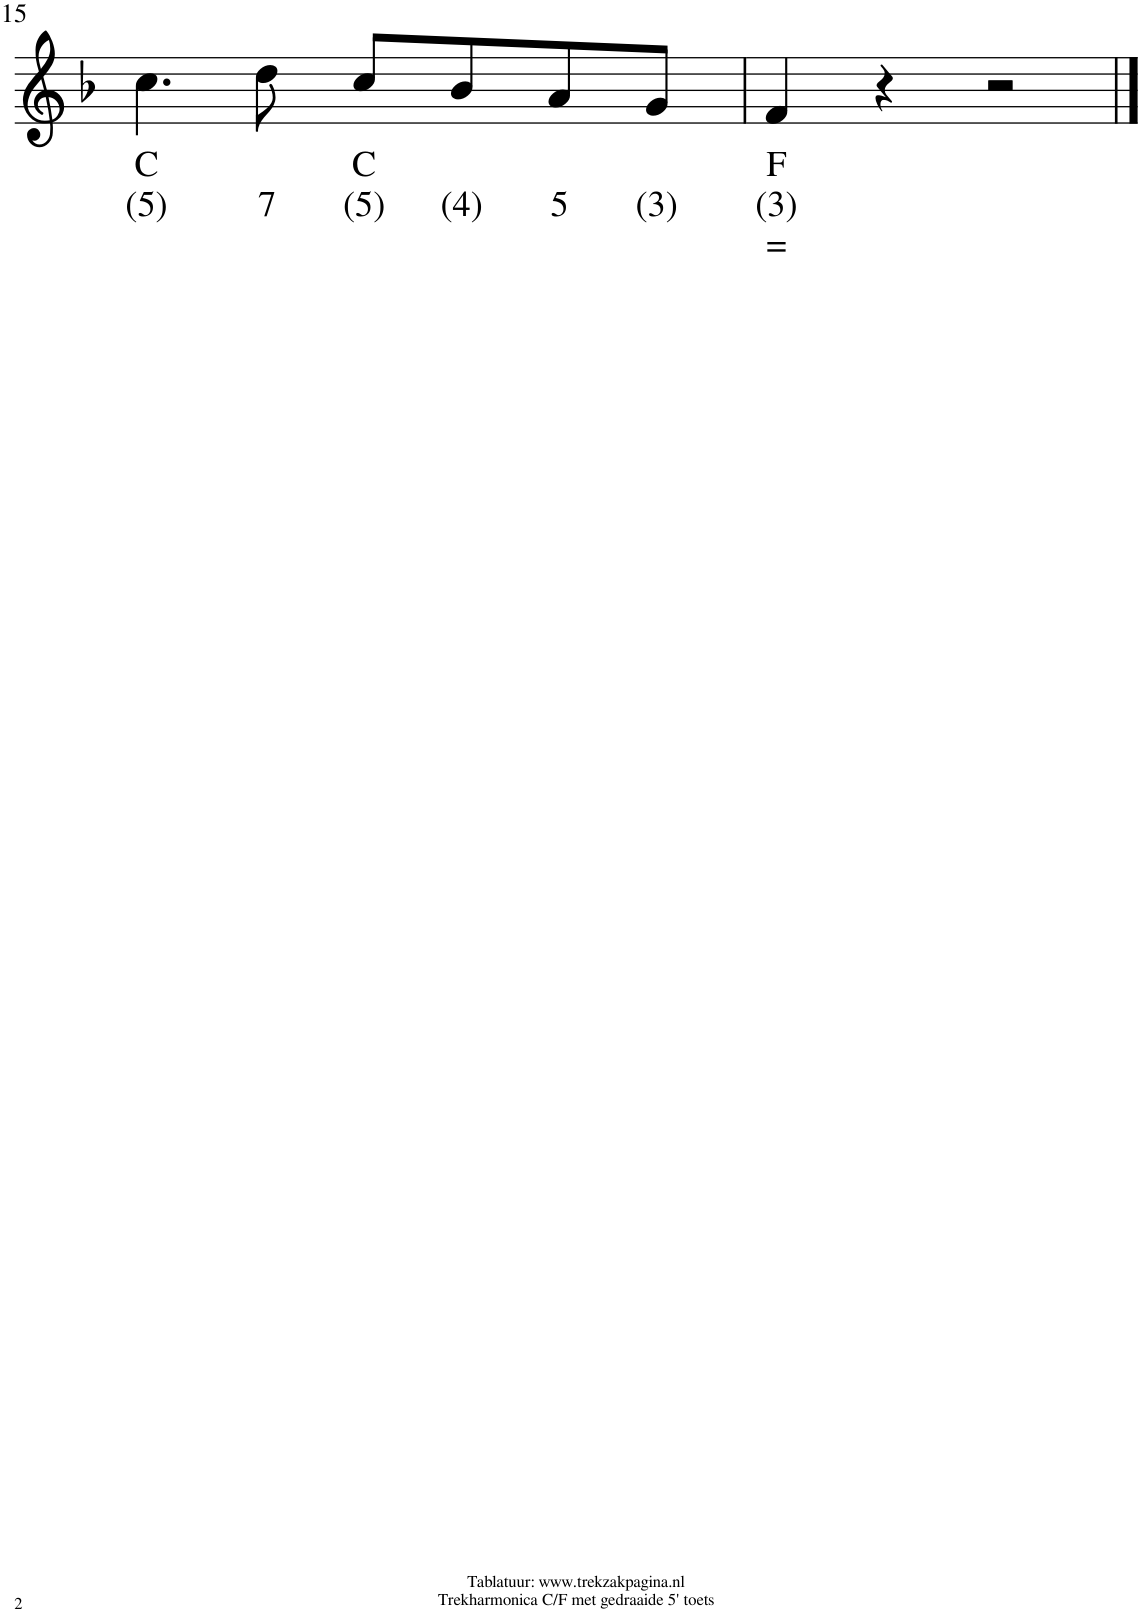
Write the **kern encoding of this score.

**kern	**text	**text	**text
*part1	*part1	*part1	*part1
*staff1	*staff1	*staff1	*staff1
*I"Accordion	*	*	*
*I'Acc	*	*	*
!!LO:PB:g=z
*clefG2	*	*	*
*k[b-]	*	*	*
*M4/4	*	*	*
=15	=15	=15	=15
!	!LO:LY:b	!LO:LY:b	!
4.cc\	C	(5)	.
!	!	!LO:LY:b	!
8dd\	.	7	.
!	!LO:LY:b	!LO:LY:b	!
8cc/L	C	(5)	.
!	!	!LO:LY:b	!
8b-/	.	(4)	.
!	!	!LO:LY:b	!
8a/	.	5	.
!	!	!LO:LY:b	!
8g/J	.	(3)	.
=16	=16	=16	=16
!	!LO:LY:b	!LO:LY:b	!LO:LY:b
4f/	F	(3)	=
4r	.	.	.
2r	.	.	.
==	==	==	==
*-	*-	*-	*-
